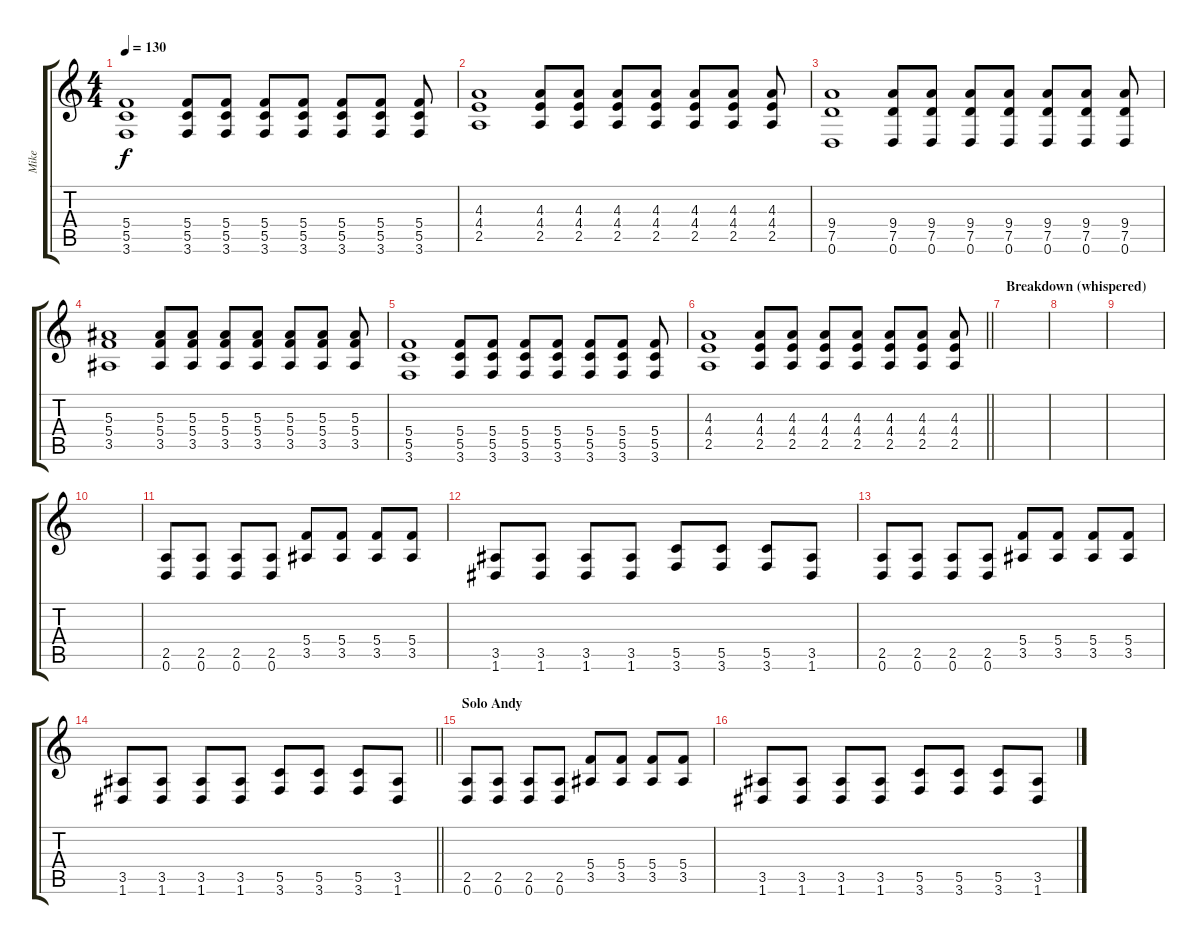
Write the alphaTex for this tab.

\track ("Mike" "Mike") {instrument distortionguitar}
\staff {score tabs}
\tuning (D4 A3 F3 C3 G2 D2) {hide}
\ts (4 4)
\tempo 130
\clef g2
\ks c
(5.4 5.5 3.6).1{dy f} (5.4 5.5 3.6).8 (5.4 5.5 3.6).8 (5.4 5.5 3.6).8 (5.4 5.5 3.6).8 (5.4 5.5 3.6).8 (5.4 5.5 3.6).8 (5.4 5.5 3.6).8 |
(4.3 4.4 2.5).1 (4.3 4.4 2.5).8 (4.3 4.4 2.5).8 (4.3 4.4 2.5).8 (4.3 4.4 2.5).8 (4.3 4.4 2.5).8 (4.3 4.4 2.5).8 (4.3 4.4 2.5).8 |
(9.4 7.5 0.6).1 (9.4 7.5 0.6).8 (9.4 7.5 0.6).8 (9.4 7.5 0.6).8 (9.4 7.5 0.6).8 (9.4 7.5 0.6).8 (9.4 7.5 0.6).8 (9.4 7.5 0.6).8 |
(5.3 5.4 3.5).1 (5.3 5.4 3.5).8 (5.3 5.4 3.5).8 (5.3 5.4 3.5).8 (5.3 5.4 3.5).8 (5.3 5.4 3.5).8 (5.3 5.4 3.5).8 (5.3 5.4 3.5).8 |
(5.4 5.5 3.6).1 (5.4 5.5 3.6).8 (5.4 5.5 3.6).8 (5.4 5.5 3.6).8 (5.4 5.5 3.6).8 (5.4 5.5 3.6).8 (5.4 5.5 3.6).8 (5.4 5.5 3.6).8 |
\barLineRight lightlight
(4.3 4.4 2.5).1 (4.3 4.4 2.5).8 (4.3 4.4 2.5).8 (4.3 4.4 2.5).8 (4.3 4.4 2.5).8 (4.3 4.4 2.5).8 (4.3 4.4 2.5).8 (4.3 4.4 2.5).8 |
\section ("" "Breakdown (whispered)")
|
|
|
|
(2.5 0.6).8 (2.5 0.6).8 (2.5 0.6).8 (2.5 0.6).8 (5.4 3.5).8 (5.4 3.5).8 (5.4 3.5).8 (5.4 3.5).8 |
(3.5 1.6).8 (3.5 1.6).8 (3.5 1.6).8 (3.5 1.6).8 (5.5 3.6).8 (5.5 3.6).8 (5.5 3.6).8 (3.5 1.6).8 |
(2.5 0.6).8 (2.5 0.6).8 (2.5 0.6).8 (2.5 0.6).8 (5.4 3.5).8 (5.4 3.5).8 (5.4 3.5).8 (5.4 3.5).8 |
\barLineRight lightlight
(3.5 1.6).8 (3.5 1.6).8 (3.5 1.6).8 (3.5 1.6).8 (5.5 3.6).8 (5.5 3.6).8 (5.5 3.6).8 (3.5 1.6).8 |
\section ("" "Solo Andy")
(2.5 0.6).8 (2.5 0.6).8 (2.5 0.6).8 (2.5 0.6).8 (5.4 3.5).8 (5.4 3.5).8 (5.4 3.5).8 (5.4 3.5).8 |
(3.5 1.6).8 (3.5 1.6).8 (3.5 1.6).8 (3.5 1.6).8 (5.5 3.6).8 (5.5 3.6).8 (5.5 3.6).8 (3.5 1.6).8
